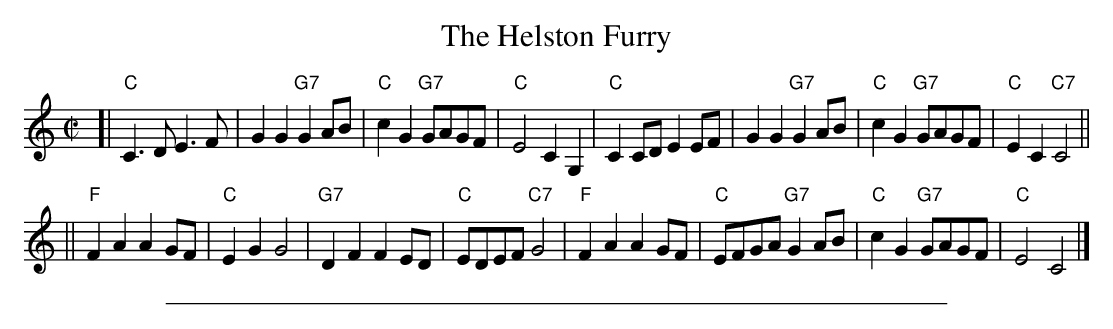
X:1
T: The Helston Furry
M: C|
L: 1/8
K: C
[| "C"C3D  E3F  | G2G2 "G7"G2AB | "C"c2G2 "G7"GAGF | "C"E4 C2G,2 \
|  "C"C2CD E2EF | G2G2 "G7"G2AB | "C"c2G2 "G7"GAGF | "C"E2C2 "C7"C4 ||
|| "F"F2A2 A2GF | "C"E2G2 G4   | "G7"D2F2 F2ED | "C"EDEF "C7"G4 \
|  "F"F2A2 A2GF | "C"EFGA "G7"G2AB | "C"c2G2 "G7"GAGF | "C"E4 C4 |]
